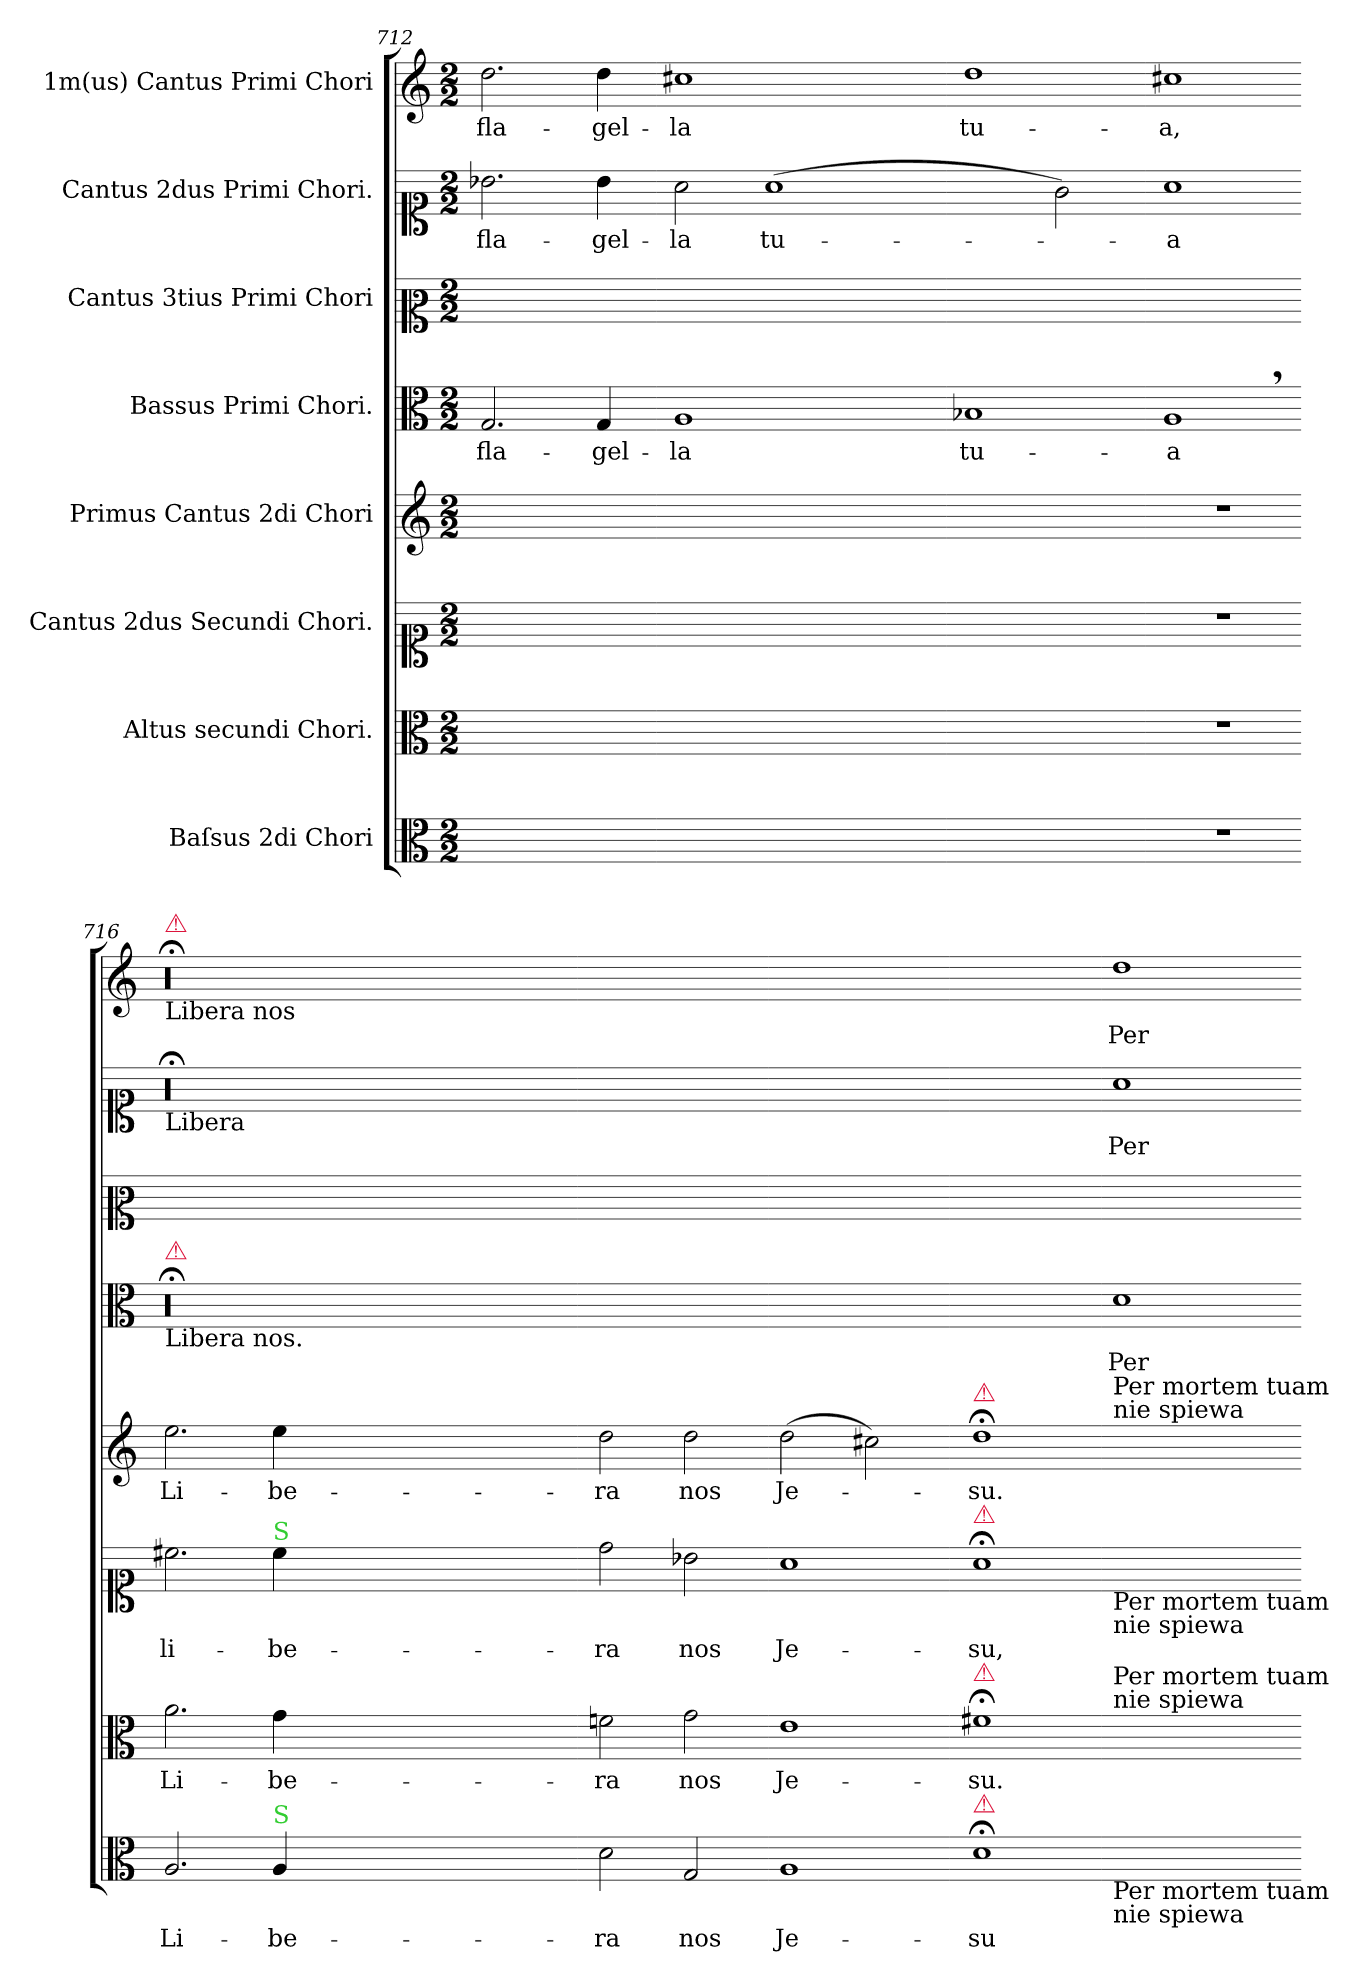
**kern	**text	**kern	**text	**kern	**text	**kern	**text	**kern	**text	**kern	**kern	**text	**kern	**text
*part8	*part8	*part7	*part7	*part6	*part6	*part5	*part5	*part4	*part4	*part3	*part2	*part2	*part1	*part1
*staff8	*staff8	*staff7	*staff7	*staff6	*staff6	*staff5	*staff5	*staff4	*staff4	*staff3	*staff2	*staff2	*staff1	*staff1
*I"Baſsus 2di Chori	*	*I"Altus secundi Chori.	*	*I"Cantus 2dus Secundi Chori.	*	*I"Primus Cantus 2di Chori	*	*I"Bassus Primi Chori.	*	*I"Cantus 3tius Primi Chori	*I"Cantus 2dus Primi Chori.	*	*I"1m(us) Cantus Primi Chori	*
*clefC3	*	*clefC3	*	*clefC1	*	*clefG2	*	*clefC3	*	*clefC2	*clefC1	*	*clefG2	*
*k[]	*	*k[]	*	*k[]	*	*k[]	*	*k[]	*	*k[]	*k[]	*	*k[]	*
*M2/2	*	*M2/2	*	*M2/2	*	*M2/2	*	*M2/2	*	*M2/2	*M2/2	*	*M2/2	*
=712	=712	=712	=712	=712	=712	=712	=712	=712	=712	=712	=712	=712	=712	=712
1ryy	.	1ryy	.	1ryy	.	1ryy	.	2.G/	fla-	1ryy	2.b-X\	fla-	2.dd\	fla-
.	.	.	.	.	.	.	.	4G/	-gel-	.	4b-\	-gel-	4dd\	-gel-
=713-	=713-	=713-	=713-	=713-	=713-	=713-	=713-	=713-	=713-	=713-	=713-	=713-	=713-	=713-
1.ryy	.	1.ryy	.	1.ryy	.	1.ryy	.	1A	-la	1ryy	2a\	-la	1cc#X	-la
.	.	.	.	.	.	.	.	.	.	.	(1a\	tu-	.	.
.	.	.	.	.	.	.	.	2ryy	.	2ryy	.	.	2ryy	.
=714-	=714-	=714-	=714-	=714-	=714-	=714-	=714-	=714-	=714-	=714-	=714-	=714-	=714-	=714-
1ryy	.	1ryy	.	1ryy	.	1ryy	.	1B-X	tu-	1ryy	2ryy	.	1dd	tu-
.	.	.	.	.	.	.	.	.	.	.	2g\)	.	.	.
=715-	=715-	=715-	=715-	=715-	=715-	=715-	=715-	=715-	=715-	=715-	=715-	=715-	=715-	=715-
1r	.	1r	.	1r	.	1r	.	1A,	-a	1ryy	1a	-a	1cc#X	-a,
=716-	=716-	=716-	=716-	=716-	=716-	=716-	=716-	=716-	=716-	=716-	=716-	=716-	=716-	=716-
!	!	!	!	!	!	!	!	!	!	!	!	!	!LO:TX:b:t=Libera nos	!
!	!	!	!	!	!	!	!	!	!	!	!	!	!LO:TX:a:color=crimson:t=⚠	!
!	!	!	!	!	!	!	!	!	!	!	!LO:TX:b:t=Libera	!	!	!
!	!	!	!	!	!	!	!	!LO:TX:b:t=Libera nos.	!	!	!	!	!	!
!	!	!	!	!	!	!	!	!LO:TX:a:color=crimson:t=⚠	!	!	!	!	!	!
2.A/	Li-	2.a\	Li-	2.cc#X\	li-	2.ee\	Li-	00r;<	.	1ryy	00r;<	.	00r;<	.
!	!	!	!	!LO:TX:a:color=limegreen:t=S	!	!	!	!	!	!	!	!	!	!
!LO:TX:a:color=limegreen:t=S	!	!	!	!	!	!	!	!	!	!	!	!	!	!
4A/	-be-	4g\	-be-	4cc#\	-be-	4ee\	-be-	.	.	.	.	.	.	.
0.ryy	.	0.ryy	.	0.ryy	.	0.ryy	.	.	.	0.ryy	.	.	.	.
=717-	=717-	=717-	=717-	=717-	=717-	=717-	=717-	=717-	=717-	=717-	=717-	=717-	=717-	=717-
2d\	-ra	2fn\	-ra	2dd\	-ra	2dd\	-ra	1ryy	.	1ryy	1ryy	.	1ryy	.
2G/	nos	2g\	nos	2b-X\	nos	2dd\	nos	.	.	.	.	.	.	.
=718-	=718-	=718-	=718-	=718-	=718-	=718-	=718-	=718-	=718-	=718-	=718-	=718-	=718-	=718-
1A	Je-	1e	Je-	1a	Je-	(2dd\	Je-	1ryy	.	1ryy	1ryy	.	1ryy	.
.	.	.	.	.	.	2cc#X\)	.	.	.	.	.	.	.	.
=719-	=719-	=719-	=719-	=719-	=719-	=719-	=719-	=719-	=719-	=719-	=719-	=719-	=719-	=719-
!	!	!	!	!	!	!LO:TX:a:color=crimson:t=⚠	!	!	!	!	!	!	!	!
!	!	!	!	!LO:TX:a:color=crimson:t=⚠	!	!	!	!	!	!	!	!	!	!
!	!	!LO:TX:a:color=crimson:t=⚠	!	!	!	!	!	!	!	!	!	!	!	!
!LO:TX:a:color=crimson:t=⚠	!	!	!	!	!	!	!	!	!	!	!	!	!	!
1d;	-su	1f#X;	-su.	1a;	-su,	1dd;	-su.	1ryy	.	1ryy	1ryy	.	1ryy	.
=720-	=720-	=720-	=720-	=720-	=720-	=720-	=720-	=720-	=720-	=720-	=720-	=720-	=720-	=720-
!	!	!	!	!	!	!LO:TX:a:t=Per mortem tuam\nnie spiewa	!	!	!	!	!	!	!	!
!	!	!	!	!LO:TX:b:t=Per mortem tuam\nnie spiewa	!	!	!	!	!	!	!	!	!	!
!	!	!LO:TX:a:t=Per mortem tuam\nnie spiewa	!	!	!	!	!	!	!	!	!	!	!	!
!LO:TX:b:t=Per mortem tuam\nnie spiewa	!	!	!	!	!	!	!	!	!	!	!	!	!	!
1ryy	.	1ryy	.	1ryy	.	1ryy	.	1d	Per	1ryy	1a	Per	1dd	Per
=-	=-	=-	=-	=-	=-	=-	=-	=-	=-	=-	=-	=-	=-	=-
*-	*-	*-	*-	*-	*-	*-	*-	*-	*-	*-	*-	*-	*-	*-
